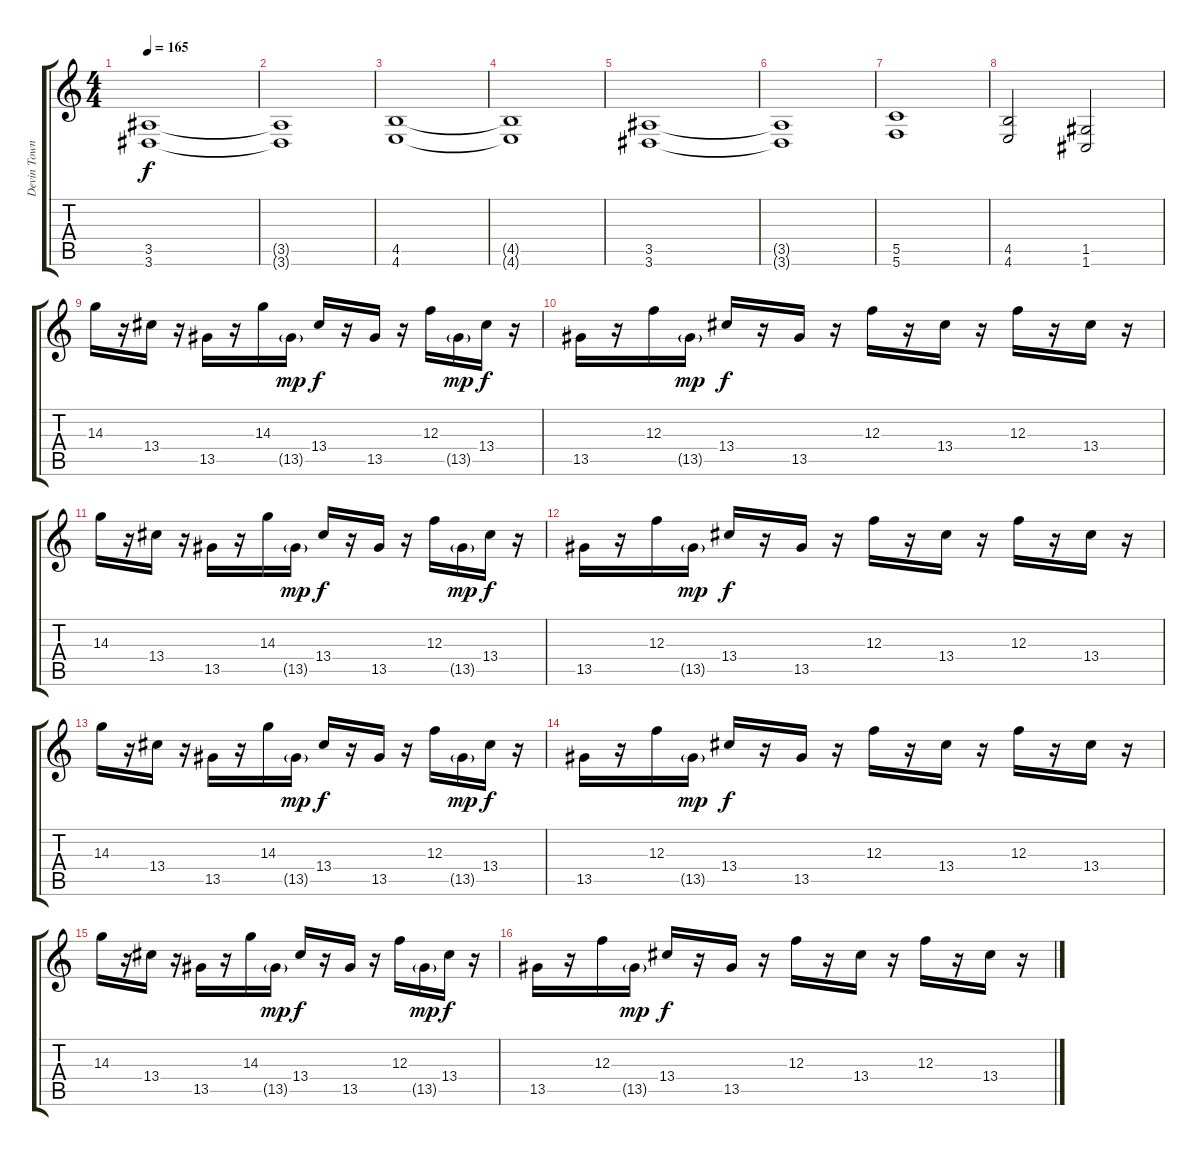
\track ("Devin Townsend (Guitar 1)" "Devin Town") {instrument distortionguitar}
\staff {score tabs}
\tuning (D4 A3 F3 C3 G2 C2) {hide}
\ts (4 4)
\tempo 165
\clef g2
\ks c
(3.5 3.6).1{dy f} |
(3.5{t} 3.6{t}).1 |
(4.5 4.6).1 |
(4.5{t} 4.6{t}).1 |
(3.5 3.6).1 |
(3.5{t} 3.6{t}).1 |
(5.5 5.6).1 |
(4.5 4.6).2 (1.5 1.6).2 |
14.3.16{volume 14} r.16 13.4.16 r.16 13.5.16 r.16 14.3.16 13.5{g}.16{dy mp} 13.4.16{dy f} r.16 13.5.16 r.16 12.3.16 13.5{g}.16{dy mp} 13.4.16{dy f} r.16 |
13.5.16 r.16 12.3.16 13.5{g}.16{dy mp} 13.4.16{dy f} r.16 13.5.16 r.16 12.3.16 r.16 13.4.16 r.16 12.3.16 r.16 13.4.16 r.16 |
14.3.16 r.16 13.4.16 r.16 13.5.16 r.16 14.3.16 13.5{g}.16{dy mp} 13.4.16{dy f} r.16 13.5.16 r.16 12.3.16 13.5{g}.16{dy mp} 13.4.16{dy f} r.16 |
13.5.16 r.16 12.3.16 13.5{g}.16{dy mp} 13.4.16{dy f} r.16 13.5.16 r.16 12.3.16 r.16 13.4.16 r.16 12.3.16 r.16 13.4.16 r.16 |
14.3.16 r.16 13.4.16 r.16 13.5.16 r.16 14.3.16 13.5{g}.16{dy mp} 13.4.16{dy f} r.16 13.5.16 r.16 12.3.16 13.5{g}.16{dy mp} 13.4.16{dy f} r.16 |
13.5.16 r.16 12.3.16 13.5{g}.16{dy mp} 13.4.16{dy f} r.16 13.5.16 r.16 12.3.16 r.16 13.4.16 r.16 12.3.16 r.16 13.4.16 r.16 |
14.3.16 r.16 13.4.16 r.16 13.5.16 r.16 14.3.16 13.5{g}.16{dy mp} 13.4.16{dy f} r.16 13.5.16 r.16 12.3.16 13.5{g}.16{dy mp} 13.4.16{dy f} r.16 |
13.5.16 r.16 12.3.16 13.5{g}.16{dy mp} 13.4.16{dy f} r.16 13.5.16 r.16 12.3.16 r.16 13.4.16 r.16 12.3.16 r.16 13.4.16 r.16
